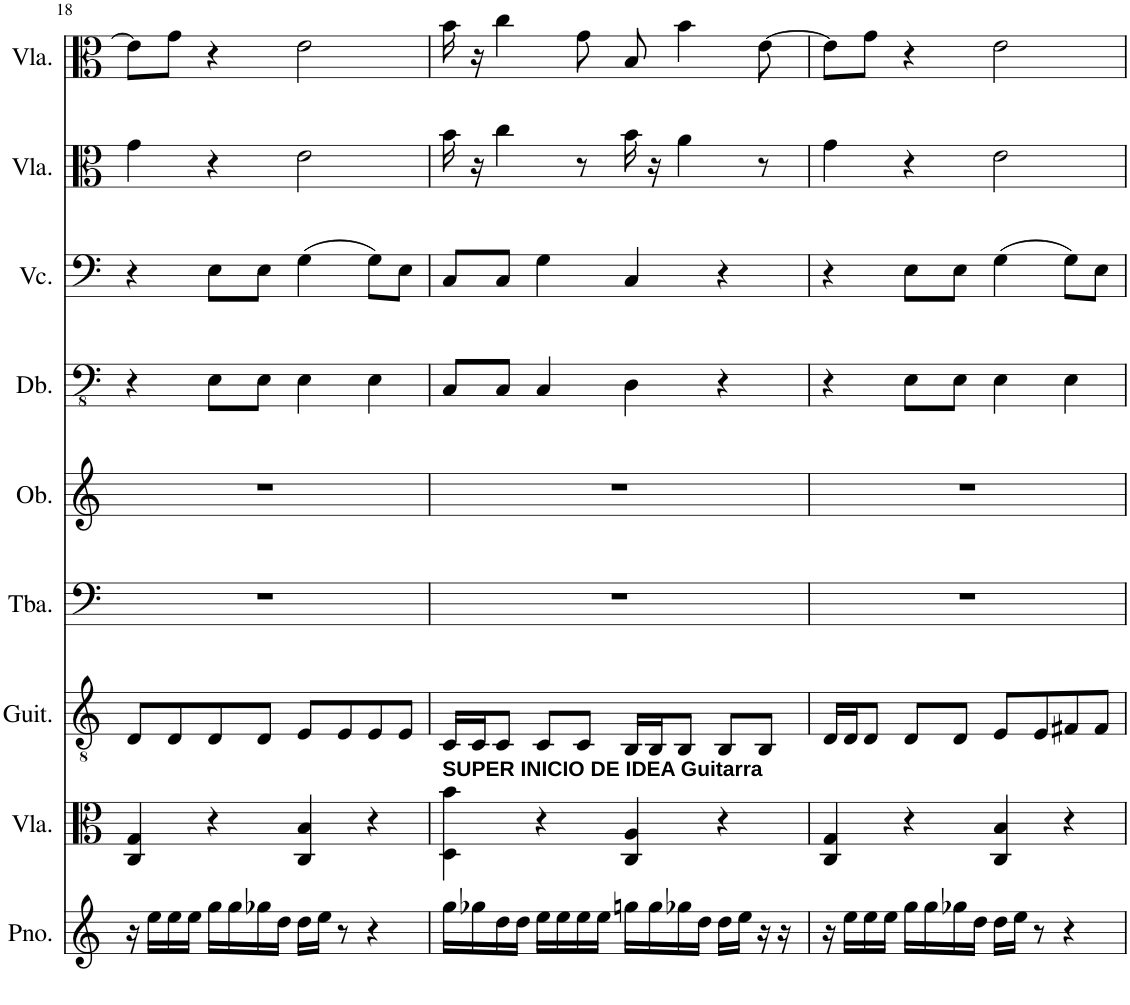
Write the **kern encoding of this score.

**kern	**kern	**kern	**kern	**kern	**kern	**kern	**kern	**kern
*part9	*part8	*part7	*part6	*part5	*part4	*part3	*part2	*part1
*staff9	*staff8	*staff7	*staff6	*staff5	*staff4	*staff3	*staff2	*staff1
*I"Piano	*I"Viola	*I"Classical Guitar	*I"Tuba	*I"Oboe	*I"Double Bass	*I"Violoncello	*I"Viola	*I"Viola
*I'Pno.	*I'Vla.	*I'Guit.	*I'Tba.	*I'Ob.	*I'Db.	*I'Vc.	*I'Vla.	*I'Vla.
!!LO:PB:g=z
*clefG2	*clefC3	*clefGv2	*clefF4	*clefG2	*clefFv4	*clefF4	*clefC3	*clefC3
*	*	*	*	*	*Trd7c12	*	*	*
*k[]	*k[]	*k[]	*k[]	*k[]	*k[]	*k[]	*k[]	*k[]
*M4/4	*M4/4	*M4/4	*M4/4	*M4/4	*M4/4	*M4/4	*M4/4	*M4/4
=18	=18	=18	=18	=18	=18	=18	=18	=18
16r	4C/ 4G/	8D/L	1r	1r	4r	4r	4g\	8e\L]
16ee\LL	.	.	.	.	.	.	.	.
16ee\	.	8D/	.	.	.	.	.	8g\J
16ee\JJ	.	.	.	.	.	.	.	.
16gg\LL	4r	8D/	.	.	8EE\L	8E\L	4r	4r
16gg\	.	.	.	.	.	.	.	.
16gg-X\	.	8D/J	.	.	8EE\J	8E\J	.	.
16dd\JJ	.	.	.	.	.	.	.	.
16dd\LL	4C/ 4B/	8E/L	.	.	4EE\	(4G\	2e\	2e\
16ee\JJ	.	.	.	.	.	.	.	.
8r	.	8E/	.	.	.	.	.	.
4r	4r	8E/	.	.	4EE\	8G\L)	.	.
.	.	8E/J	.	.	.	8E\J	.	.
=19	=19	=19	=19	=19	=19	=19	=19	=19
!	!LO:TX:a:B:t=SUPER INICIO DE IDEA Guitarra	!	!	!	!	!	!	!
16gg\LL	4D\ 4b\	16C/LL	1r	1r	8CC/L	8C/L	16b\	16b\
16gg-X\	.	16C/J	.	.	.	.	16r	16r
16dd\	.	8C/J	.	.	8CC/J	8C/J	4cc\	4cc\
16dd\JJ	.	.	.	.	.	.	.	.
16ee\LL	4r	8C/L	.	.	4CC/	4G\	.	.
16ee\	.	.	.	.	.	.	.	.
16ee\	.	8C/J	.	.	.	.	8r	8g\
16ee\JJ	.	.	.	.	.	.	.	.
16ggn\LL	4C/ 4A/	16BB/LL	.	.	4DD\	4C/	16b\	8B/
16gg\	.	16BB/J	.	.	.	.	16r	.
16gg-X\	.	8BB/J	.	.	.	.	4a\	4b\
16dd\JJ	.	.	.	.	.	.	.	.
16dd\LL	4r	8BB/L	.	.	4r	4r	.	.
16ee\JJ	.	.	.	.	.	.	.	.
16r	.	8BB/J	.	.	.	.	8r	[8e\
16r	.	.	.	.	.	.	.	.
=20	=20	=20	=20	=20	=20	=20	=20	=20
16r	4C/ 4G/	16D/LL	1r	1r	4r	4r	4g\	8e\L]
16ee\LL	.	16D/J	.	.	.	.	.	.
16ee\	.	8D/J	.	.	.	.	.	8g\J
16ee\JJ	.	.	.	.	.	.	.	.
16gg\LL	4r	8D/L	.	.	8EE\L	8E\L	4r	4r
16gg\	.	.	.	.	.	.	.	.
16gg-X\	.	8D/J	.	.	8EE\J	8E\J	.	.
16dd\JJ	.	.	.	.	.	.	.	.
16dd\LL	4C/ 4B/	8E/L	.	.	4EE\	(4G\	2e\	2e\
16ee\JJ	.	.	.	.	.	.	.	.
8r	.	8E/	.	.	.	.	.	.
4r	4r	8F#X/	.	.	4EE\	8G\L)	.	.
.	.	8F#/J	.	.	.	8E\J	.	.
=	=	=	=	=	=	=	=	=
*-	*-	*-	*-	*-	*-	*-	*-	*-
